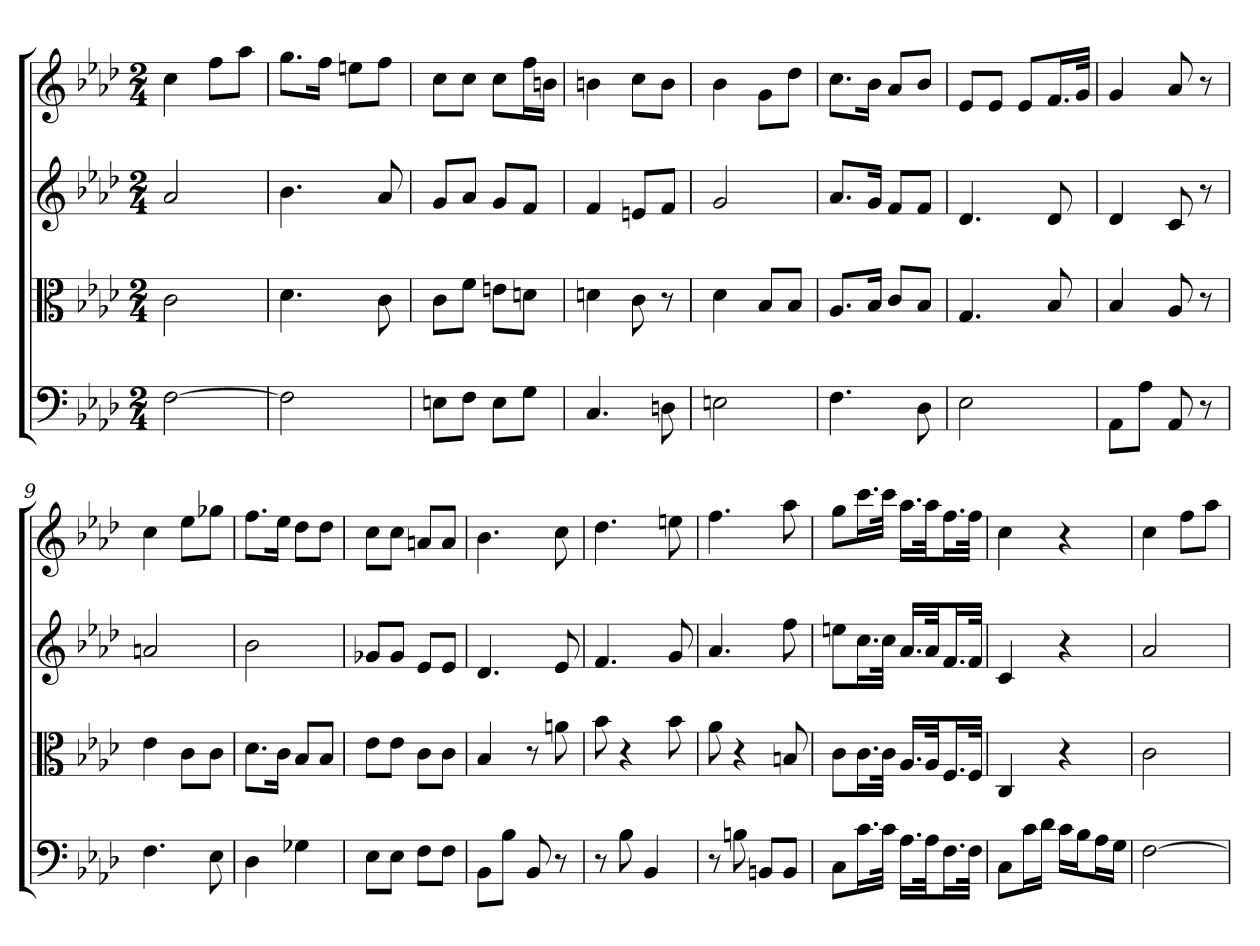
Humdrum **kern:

**kern	**kern	**kern	**kern
*part4	*part3	*part2	*part1
*staff4	*staff3	*staff2	*staff1
*clefF4	*clefC3	*	*
*k[b-e-a-d-]	*k[b-e-a-d-]	*k[b-e-a-d-]	*k[b-e-a-d-]
*f:	*f:	*f:	*f:
*M2/4	*M2/4	*M2/4	*M2/4
=	=	=	=
[2F	2c	2a-	4cc
.	.	.	8ffL
.	.	.	8aa-J
=2	=2	=2	=2
2F]	4.d-	4.b-	8.ggL
.	.	.	16ffJk
.	.	.	8eenL
.	8c	8a-	8ffJ
=3	=3	=3	=3
8En\L	8c\L	8gL	8ccL
8F\J	8f\J	8a-J	8ccJ
8E\L	8en\L	8gL	8ccL
8G\J	8dn\J	8fJ	16ffL
.	.	.	16bnJJ
=4	=4	=4	=4
4.C	4dn	4f	4bn
.	8c	8enL	8ccL
8Dn	8r	8fJ	8bJ
=5	=5	=5	=5
2En	4d-	2g	4b-
.	8B-/L	.	8gL
.	8B-/J	.	8dd-J
=6	=6	=6	=6
4.F	8.A-/L	8.a-L	8.ccL
.	16B-/Jk	16gJk	16b-Jk
.	8c/L	8fL	8a-L
8D-	8B-/J	8fJ	8b-J
=7	=7	=7	=7
2E-	4.G	4.d-	8e-L
.	.	.	8e-J
.	.	.	8e-L
.	8B-	8d-	16.fL
.	.	.	32gJJk
=8	=8	=8	=8
8AA-\L	4B-	4d-	4g
8A-\J	.	.	.
8AA-	8A-	8c	8a-
8r	8r	8r	8r
=9	=9	=9	=9
4.F	4e-	2an	4cc
.	8c\L	.	8ee-L
8E-	8c\J	.	8gg-XJ
=10	=10	=10	=10
4D-	8.d-\L	2b-	8.ffL
.	16c\Jk	.	16ee-Jk
4G-X	8B-/L	.	8dd-L
.	8B-/J	.	8dd-J
=11	=11	=11	=11
8E-\L	8e-\L	8g-XL	8ccL
8E-\J	8e-\J	8g-J	8ccJ
8F\L	8c\L	8e-L	8anL
8F\J	8c\J	8e-J	8aJ
=12	=12	=12	=12
8BB-\L	4B-	4.d-	4.b-
8B-\J	.	.	.
8BB-	8r	.	.
8r	8an	8e-	8cc
=13	=13	=13	=13
8r	8b-	4.f	4.dd-
8B-	4r	.	.
4BB-	.	.	.
.	8b-	8g	8een
=14	=14	=14	=14
8r	8a-	4.a-	4.ff
8Bn	4r	.	.
8BBn/L	.	.	.
8BB/J	8Bn	8ff	8aa-
=15	=15	=15	=15
8C\L	8c\L	8eenL	8ggL
16.c\L	16.c\L	16.ccL	16.cccL
32c\JJk	32c\JJk	32ccJJk	32cccJJk
16.A-\LL	16.A-/LL	16.a-LL	16.aa-LL
32A-\Jk	32A-/Jk	32a-Jk	32aa-Jk
16.F\L	16.F/L	16.fL	16.ffL
32F\JJk	32F/JJk	32fJJk	32ffJJk
=16	=16	=16	=16
8C\L	4C	4c	4cc
16c\L	.	.	.
16d-\JJ	.	.	.
16c\LL	4r	4r	4r
16B-\J	.	.	.
16A-\L	.	.	.
16G\JJ	.	.	.
=17	=17	=17	=17
[2F	2c	2a-	4cc
.	.	.	8ffL
.	.	.	8aa-J
=	=	=	=
*-	*-	*-	*-
